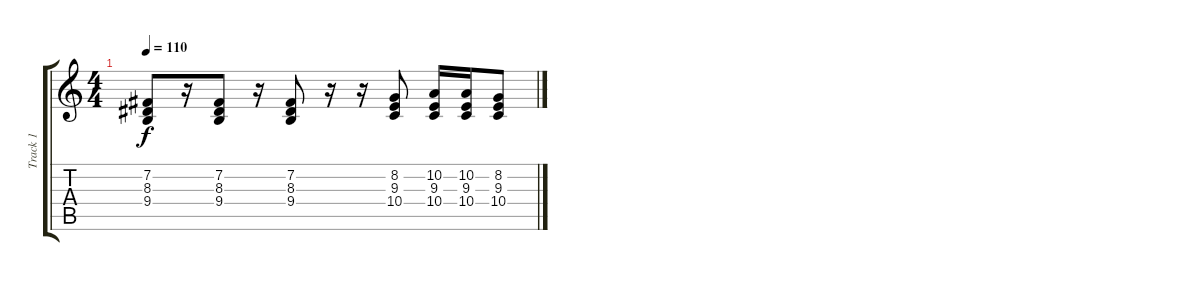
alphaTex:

\track ("Track 1" "Track 1") {instrument electricpiano2}
\staff {score tabs}
\tuning (E4 B3 G3 D3 A2 E2) {hide}
\ts (4 4)
\tempo 110
\clef g2
\ks c
(7.2 8.3 9.4).8{dy f} r.16 (7.2 8.3 9.4).8 r.16 (7.2 8.3 9.4).8 r.16 r.16 (8.2 9.3 10.4).8 (10.2 9.3 10.4).16 (10.2 9.3 10.4).16 (8.2 9.3 10.4).8
